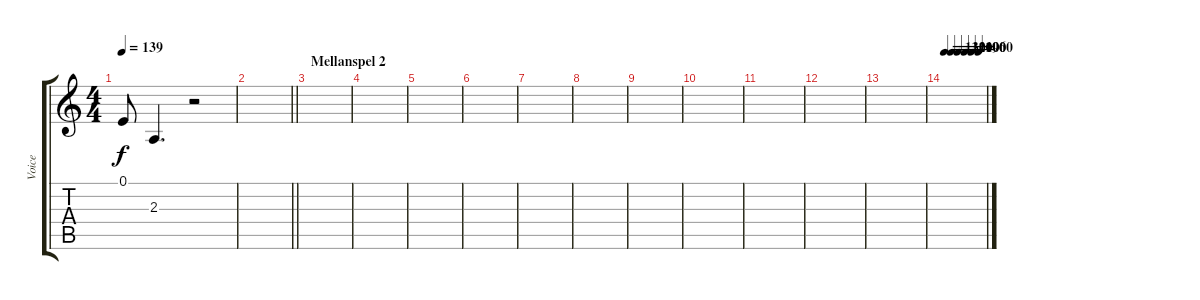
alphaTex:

\track ("Voice" "Voice") {instrument clarinet}
\staff {score tabs}
\tuning (E4 B3 G3 D3 A2 E2) {hide}
\ts (4 4)
\tempo 139
\clef g2
\ks c
0.1{t}.8{dy f} 2.3.4{d} r.2 |
\barLineRight lightlight
|
\section ("" "Mellanspel 2")
|
|
|
|
|
|
|
|
|
|
|
\tempo 130
\tempo (120 0.16666666666666666)
\tempo (110 0.3333333333333333)
\tempo (100 0.5)
\tempo (90 0.6666666666666666)
\tempo (60 0.8333333333333334)
